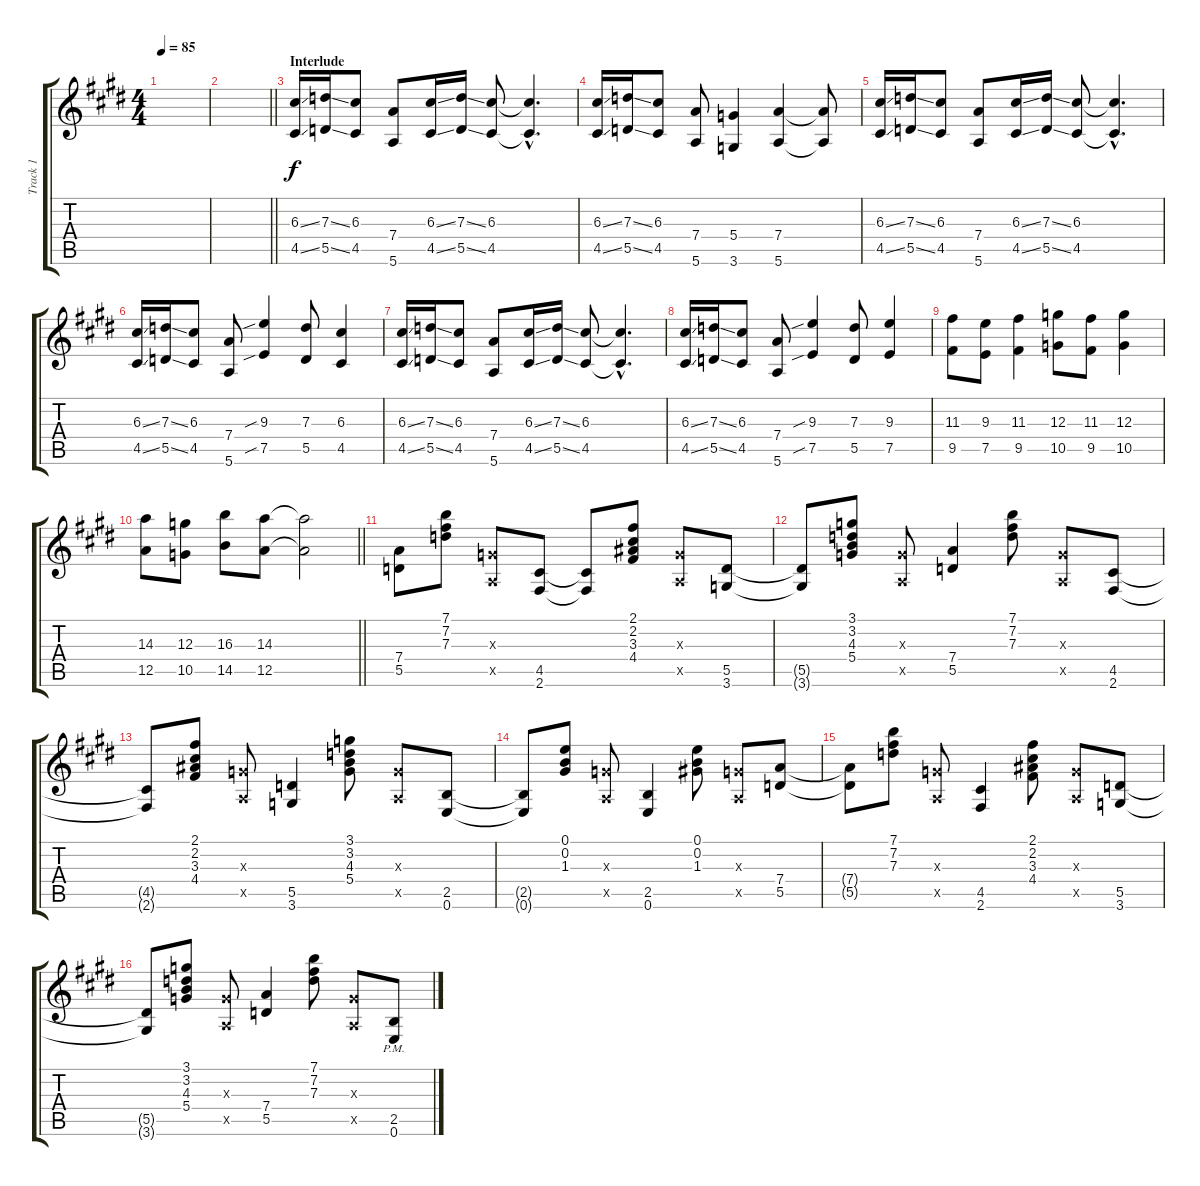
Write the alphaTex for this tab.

\track ("Track 1" "Track 1") {instrument acousticguitarsteel}
\staff {score tabs}
\tuning (E4 B3 G3 D3 A2 E2) {hide}
\ts (4 4)
\tempo 85
\clef g2
\ks e
|
\barLineRight lightlight
|
\section ("" "Interlude")
(6.3{ss} 4.5{ss}).16 (7.3{ss} 5.5{ss}).16 (6.3 4.5).8 (7.4 5.6).8 (6.3{ss} 4.5{ss}).16 (7.3{ss} 5.5{ss}).16 (6.3 4.5).8 (6.3{hac t} 4.5{hac t}).4{d} |
(6.3{ss} 4.5{ss}).16 (7.3{ss} 5.5{ss}).16 (6.3 4.5).8 (7.4 5.6).8 (5.4 3.6).4 (7.4 5.6).4 (7.4{t} 5.6{t}).8 |
(6.3{ss} 4.5{ss}).16 (7.3{ss} 5.5{ss}).16 (6.3 4.5).8 (7.4 5.6).8 (6.3{ss} 4.5{ss}).16 (7.3{ss} 5.5{ss}).16 (6.3 4.5).8 (6.3{hac t} 4.5{hac t}).4{d} |
(6.3{ss} 4.5{ss}).16 (7.3{ss} 5.5{ss}).16 (6.3 4.5).8 (7.4 5.6).8 (9.3{sib} 7.5{sib}).4 (7.3 5.5).8 (6.3 4.5).4 |
(6.3{ss} 4.5{ss}).16 (7.3{ss} 5.5{ss}).16 (6.3 4.5).8 (7.4 5.6).8 (6.3{ss} 4.5{ss}).16 (7.3{ss} 5.5{ss}).16 (6.3 4.5).8 (6.3{hac t} 4.5{hac t}).4{d} |
(6.3{ss} 4.5{ss}).16 (7.3{ss} 5.5{ss}).16 (6.3 4.5).8 (7.4 5.6).8 (9.3{sib} 7.5{sib}).4 (7.3 5.5).8 (9.3 7.5).4 |
(11.3 9.5).8 (9.3 7.5).8 (11.3 9.5).4 (12.3 10.5).8 (11.3 9.5).8 (12.3 10.5).4 |
\barLineRight lightlight
(14.3 12.5).8 (12.3 10.5).8 (16.3 14.5).8 (14.3 12.5).8 (14.3{t} 12.5{t}).2 |
(7.4 5.5).8 (7.1 7.2 7.3).8 (0.3{x} 0.5{x}).8 (4.5 2.6).8 (4.5{t} 2.6{t}).8 (2.1 2.2 3.3 4.4).8 (0.3{x} 0.5{x}).8 (5.5 3.6).8 |
(5.5{t} 3.6{t}).8 (3.1 3.2 4.3 5.4).8 (0.3{x} 0.5{x}).8 (7.4 5.5).4 (7.1 7.2 7.3).8 (0.3{x} 0.5{x}).8 (4.5 2.6).8 |
(4.5{t} 2.6{t}).8 (2.1 2.2 3.3 4.4).8 (0.3{x} 0.5{x}).8 (5.5 3.6).4 (3.1 3.2 4.3 5.4).8 (0.3{x} 0.5{x}).8 (2.5 0.6).8 |
(2.5{t} 0.6{t}).8 (0.1 0.2 1.3).8 (0.3{x} 0.5{x}).8 (2.5 0.6).4 (0.1 0.2 1.3).8 (0.3{x} 0.5{x}).8 (7.4 5.5).8 |
(7.4{t} 5.5{t}).8 (7.1 7.2 7.3).8 (0.3{x} 0.5{x}).8 (4.5 2.6).4 (2.1 2.2 3.3 4.4).8 (0.3{x} 0.5{x}).8 (5.5 3.6).8 |
(5.5{t} 3.6{t}).8 (3.1 3.2 4.3 5.4).8 (0.3{x} 0.5{x}).8 (7.4 5.5).4 (7.1 7.2 7.3).8 (0.3{x} 0.5{x}).8 (2.5{pm} 0.6{pm}).8
